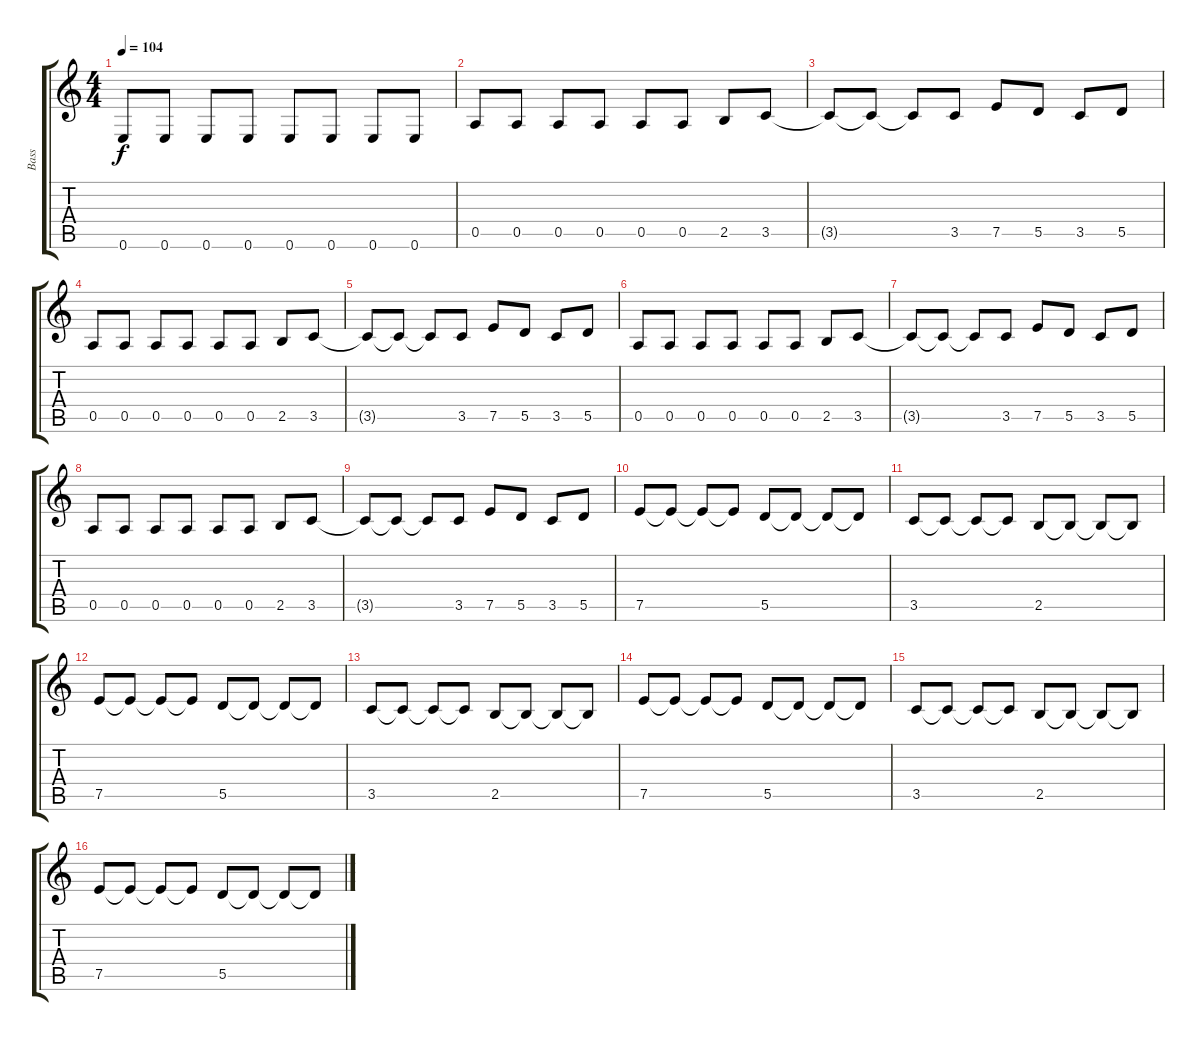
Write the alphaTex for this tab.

\track ("Bass" "Bass") {instrument acousticbass}
\staff {score tabs}
\tuning (E4 B3 G3 D3 A2 E2) {hide}
\ts (4 4)
\tempo 104
\clef g2
\ks c
0.6.8{dy f} 0.6.8 0.6.8 0.6.8 0.6.8 0.6.8 0.6.8 0.6.8 |
0.5.8{volume 12} 0.5.8 0.5.8 0.5.8 0.5.8 0.5.8 2.5.8 3.5.8 |
3.5{t}.8 3.5{t}.8 3.5{t}.8 3.5.8 7.5.8 5.5.8 3.5.8 5.5.8 |
0.5.8 0.5.8 0.5.8 0.5.8 0.5.8 0.5.8 2.5.8 3.5.8 |
3.5{t}.8 3.5{t}.8 3.5{t}.8 3.5.8 7.5.8 5.5.8 3.5.8 5.5.8 |
0.5.8 0.5.8 0.5.8 0.5.8 0.5.8 0.5.8 2.5.8 3.5.8 |
3.5{t}.8 3.5{t}.8 3.5{t}.8 3.5.8 7.5.8 5.5.8 3.5.8 5.5.8 |
0.5.8 0.5.8 0.5.8 0.5.8 0.5.8 0.5.8 2.5.8 3.5.8 |
3.5{t}.8 3.5{t}.8 3.5{t}.8 3.5.8 7.5.8 5.5.8 3.5.8 5.5.8 |
7.5.8{volume 12} 7.5{t}.8 7.5{t}.8 7.5{t}.8 5.5.8 5.5{t}.8 5.5{t}.8 5.5{t}.8 |
3.5.8 3.5{t}.8 3.5{t}.8 3.5{t}.8 2.5.8 2.5{t}.8 2.5{t}.8 2.5{t}.8 |
7.5.8 7.5{t}.8 7.5{t}.8 7.5{t}.8 5.5.8 5.5{t}.8 5.5{t}.8 5.5{t}.8 |
3.5.8 3.5{t}.8 3.5{t}.8 3.5{t}.8 2.5.8 2.5{t}.8 2.5{t}.8 2.5{t}.8 |
7.5.8 7.5{t}.8 7.5{t}.8 7.5{t}.8 5.5.8 5.5{t}.8 5.5{t}.8 5.5{t}.8 |
3.5.8 3.5{t}.8 3.5{t}.8 3.5{t}.8 2.5.8 2.5{t}.8 2.5{t}.8 2.5{t}.8 |
7.5.8 7.5{t}.8 7.5{t}.8 7.5{t}.8 5.5.8 5.5{t}.8 5.5{t}.8 5.5{t}.8
